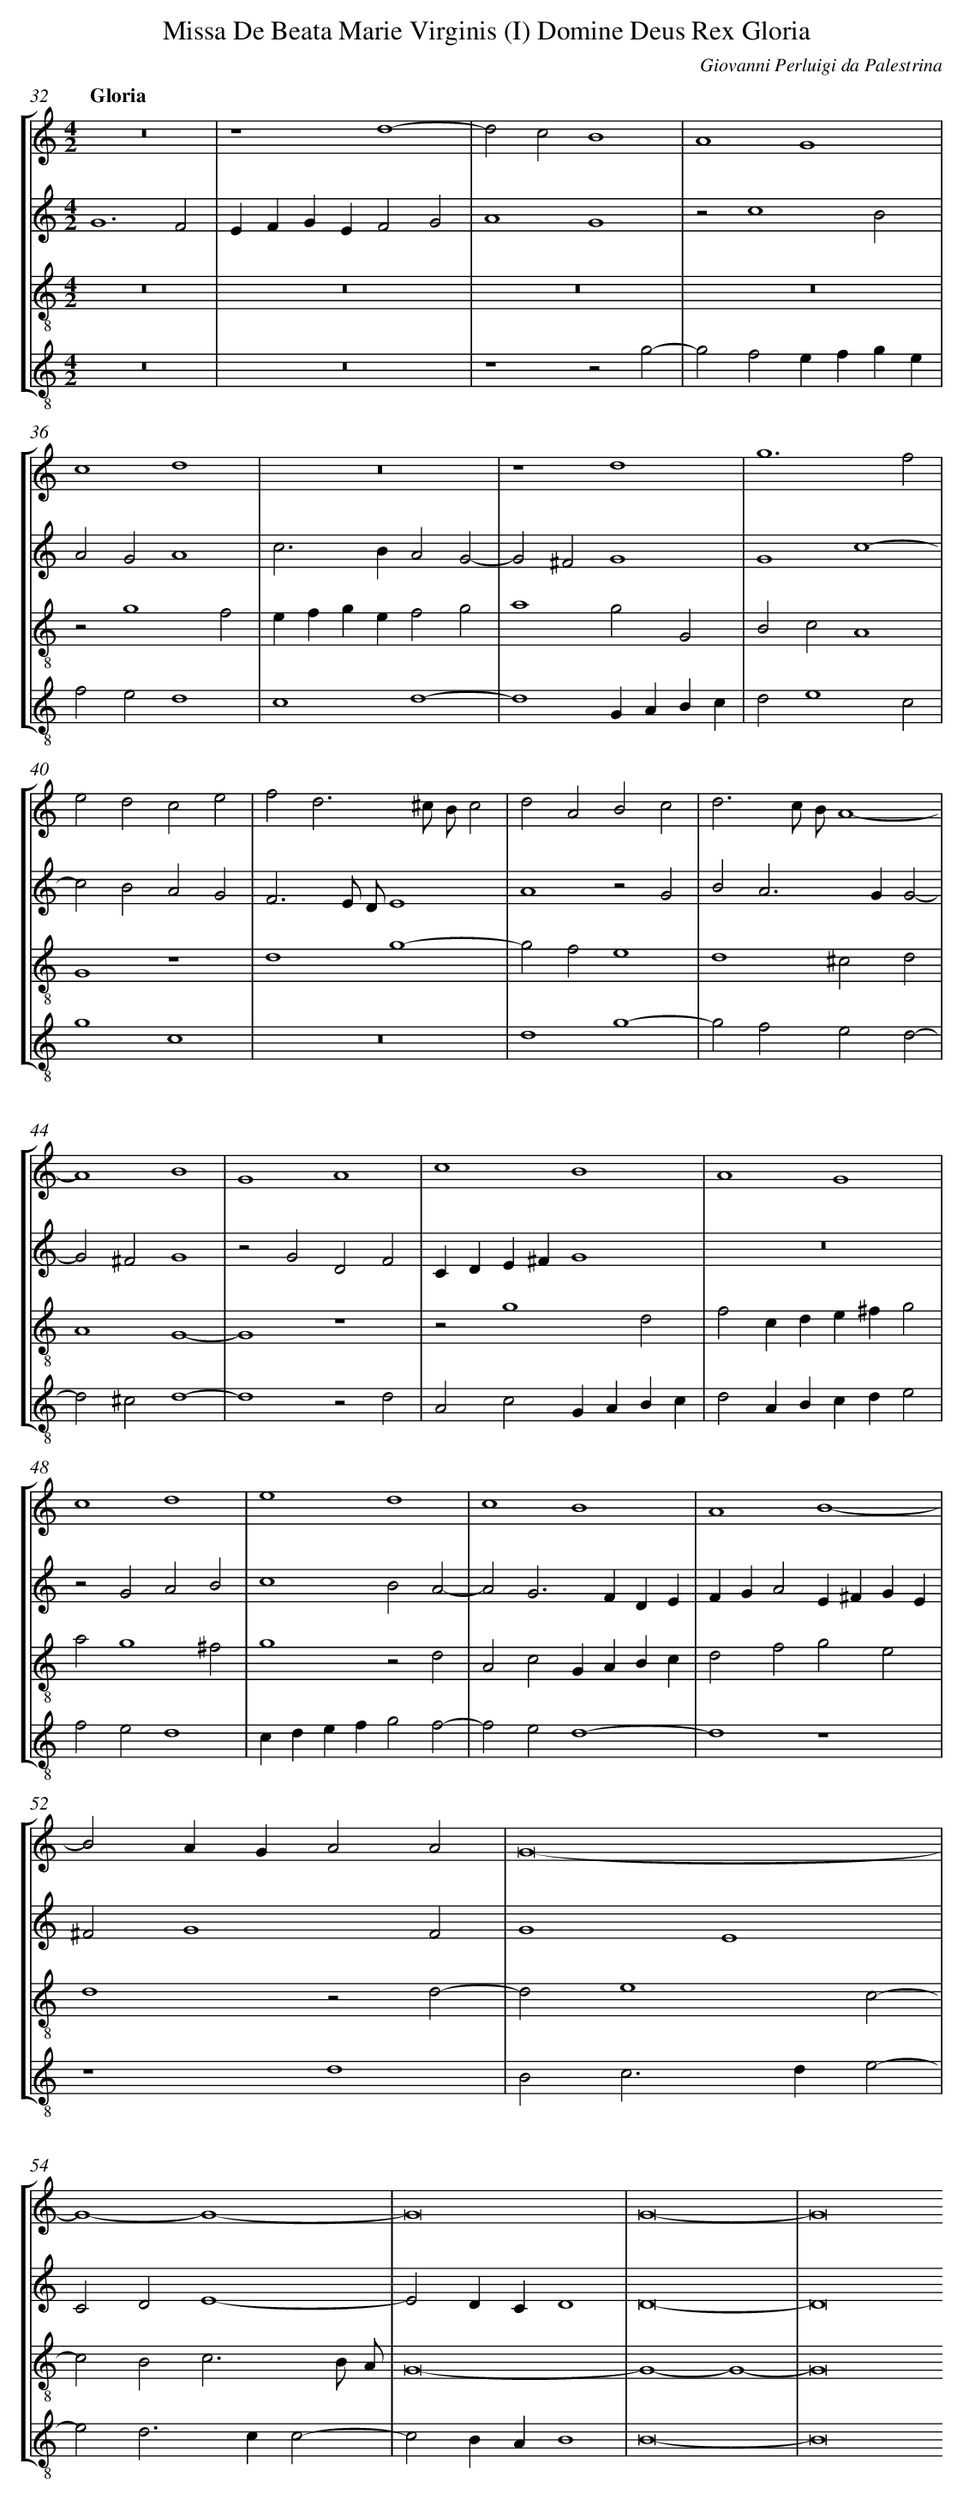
X:1
T: Missa De Beata Marie Virginis (I) Domine Deus Rex Gloria
C: Giovanni Perluigi da Palestrina
L: 1/4
M: 4/2
Q: "Gloria"
%%staves [1 2 3 4]
V: 1 clef=treble
V: 2 clef=treble
V: 3 clef=treble-8
V: 4 clef=treble-8
K: C
[V:1] z8 |
[V:2] G6F2 |
[V:3] z8 |
[V:4] z8 |
[V:1] z4d4- |
[V:2] EFGEF2G2 |
[V:3] z8 |
[V:4] z8 |
[V:1] d2c2B4 |
[V:2] A4G4 |
[V:3] z8 |
[V:4] z4z2g2- |
[V:1] A4G4 |
[V:2] z2c4B2 |
[V:3] z8 |
[V:4] g2f2efge |
[V:1] c4d4 |
[V:2] A2G2A4 |
[V:3] z2g4f2 |
[V:4] f2e2d4 |
[V:1] z8 |
[V:2] c2>B2A2G2- |
[V:3] efgef2g2 |
[V:4] c4d4- |
[V:1] z4d4 |
[V:2] G2^F2G4 |
[V:3] a4g2G2 |
[V:4] d4GABc |
[V:1] g6f2 |
[V:2] G4c4- |
[V:3] B2c2A4 |
[V:4] d2e4c2 |
[V:1] e2d2c2e2 |
[V:2] c2B2A2G2 |
[V:3] G4z4 |
[V:4] g4c4 |
[V:1] f2d3^c/ B/c2 |
[V:2] F3E/ D/E4 |
[V:3] d4g4- |
[V:4] z8 |
[V:1] d2A2B2c2 |
[V:2] A4z2G2 |
[V:3] g2f2e4 |
[V:4] d4g4- |
[V:1] d3c/ B/A4- |
[V:2] B2A2>G2G2- |
[V:3] d4^c2d2 |
[V:4] g2f2e2d2- |
[V:1] A4B4 |
[V:2] G2^F2G4 |
[V:3] A4G4- |
[V:4] d2^c2d4- |
[V:1] G4A4 |
[V:2] z2G2D2F2 |
[V:3] G4z4 |
[V:4] d4z2d2 |
[V:1] c4B4 |
[V:2] CDE^FG4 |
[V:3] z2g4d2 |
[V:4] A2c2GABc |
[V:1] A4G4 |
[V:2] z8 |
[V:3] f2cde^fg2 |
[V:4] d2ABcde2 |
[V:1] c4d4 |
[V:2] z2G2A2B2 |
[V:3] a2g4^f2 |
[V:4] f2e2d4 |
[V:1] e4d4 |
[V:2] c4B2A2- |
[V:3] g4z2d2 |
[V:4] cdefg2f2- |
[V:1] c4B4 |
[V:2] A2G2>F2DE |
[V:3] A2c2GABc |
[V:4] f2e2d4- |
[V:1] A4B4- |
[V:2] FGA2E^FGE |
[V:3] d2f2g2e2 |
[V:4] d4z4 |
[V:1] B2AGA2A2 |
[V:2] ^F2G4F2 |
[V:3] d4z2d2- |
[V:4] z4d4 |
[V:1] G8- |
[V:2] G4E4 |
[V:3] d2e4c2- |
[V:4] B2c2>d2e2- |
[V:1] G4-G4- |
[V:2] C2D2E4- |
[V:3] c2B2c3B/ A/ |
[V:4] e2d2>c2c2- |
[V:1] G8 |
[V:2] E2DCD4 |
[V:3] G8- |
[V:4] c2BAB4 |
[V:1] G8- |
[V:2] D8- |
[V:3] G4-G4- |
[V:4] B8- |
[V:1] G8
[V:2] D8
[V:3] G8
[V:4] B8
